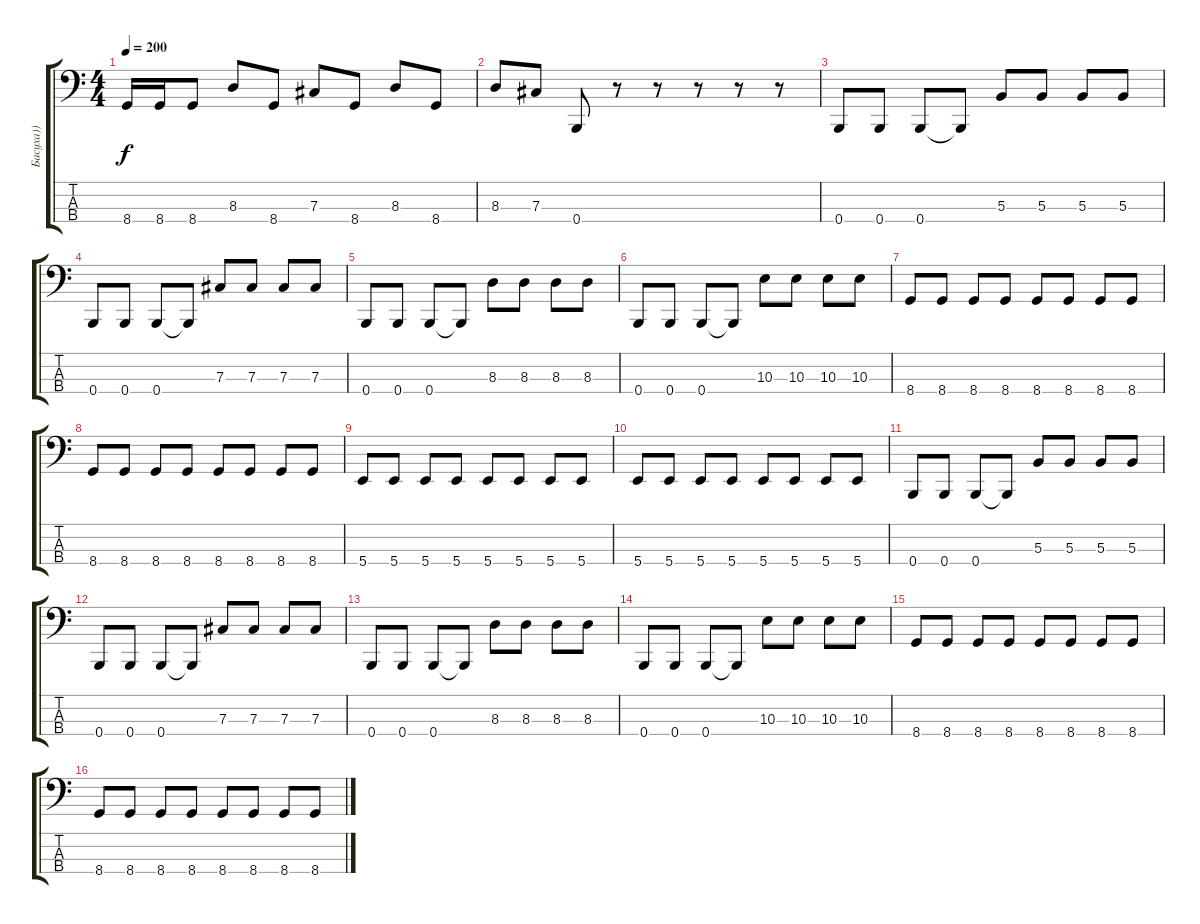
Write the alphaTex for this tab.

\track ("Басуха))" "Басуха))") {instrument electricbasspick}
\staff {score tabs}
\tuning (E2 B1 Gb1 B0) {hide}
\ts (4 4)
\tempo 200
\clef f4
\ks c
8.4.16{dy f} 8.4.16 8.4.8 8.3.8 8.4.8 7.3.8 8.4.8 8.3.8 8.4.8 |
8.3.8 7.3.8 0.4.8 r.8 r.8 r.8 r.8 r.8 |
0.4.8 0.4.8 0.4.8 0.4{t}.8 5.3.8 5.3.8 5.3.8 5.3.8 |
0.4.8 0.4.8 0.4.8 0.4{t}.8 7.3.8 7.3.8 7.3.8 7.3.8 |
0.4.8 0.4.8 0.4.8 0.4{t}.8 8.3.8 8.3.8 8.3.8 8.3.8 |
0.4.8 0.4.8 0.4.8 0.4{t}.8 10.3.8 10.3.8 10.3.8 10.3.8 |
8.4.8 8.4.8 8.4.8 8.4.8 8.4.8 8.4.8 8.4.8 8.4.8 |
8.4.8 8.4.8 8.4.8 8.4.8 8.4.8 8.4.8 8.4.8 8.4.8 |
5.4.8 5.4.8 5.4.8 5.4.8 5.4.8 5.4.8 5.4.8 5.4.8 |
5.4.8 5.4.8 5.4.8 5.4.8 5.4.8 5.4.8 5.4.8 5.4.8 |
0.4.8 0.4.8 0.4.8 0.4{t}.8 5.3.8 5.3.8 5.3.8 5.3.8 |
0.4.8 0.4.8 0.4.8 0.4{t}.8 7.3.8 7.3.8 7.3.8 7.3.8 |
0.4.8 0.4.8 0.4.8 0.4{t}.8 8.3.8 8.3.8 8.3.8 8.3.8 |
0.4.8 0.4.8 0.4.8 0.4{t}.8 10.3.8 10.3.8 10.3.8 10.3.8 |
8.4.8 8.4.8 8.4.8 8.4.8 8.4.8 8.4.8 8.4.8 8.4.8 |
8.4.8 8.4.8 8.4.8 8.4.8 8.4.8 8.4.8 8.4.8 8.4.8
